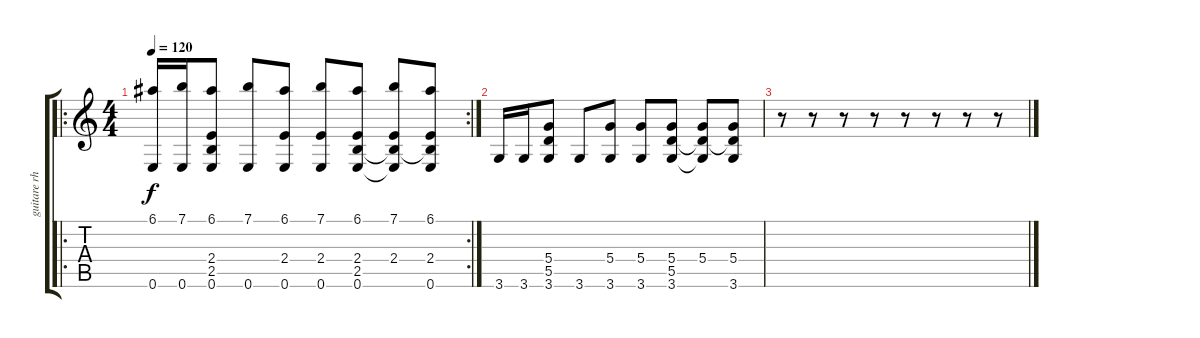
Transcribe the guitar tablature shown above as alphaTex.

\track ("guitare rhytmique" "guitare rh") {instrument overdrivenguitar}
\staff {score tabs}
\tuning (E4 B3 G3 D3 A2 E2) {hide}
\ro
\rc 2
\ts (4 4)
\tempo 120
\clef g2
\ks c
(6.1 0.6).16{dy f} (7.1 0.6).16 (6.1 2.4 2.5 0.6).8 (7.1 0.6).8 (6.1 2.4 0.6).8 (7.1 2.4 0.6).8 (6.1 2.4 2.5 0.6).8 (7.1 2.4 2.5{t} 0.6{t}).8 (6.1 2.4 2.5{t} 0.6).8 |
3.6.16 3.6.16 (5.4 5.5 3.6).8 3.6.8 (5.4 3.6).8 (5.4 3.6).8 (5.4 5.5 3.6).8 (5.4 5.5{t} 3.6{t}).8 (5.4 5.5{t} 3.6).8 |
r.8 r.8 r.8 r.8 r.8 r.8 r.8 r.8
